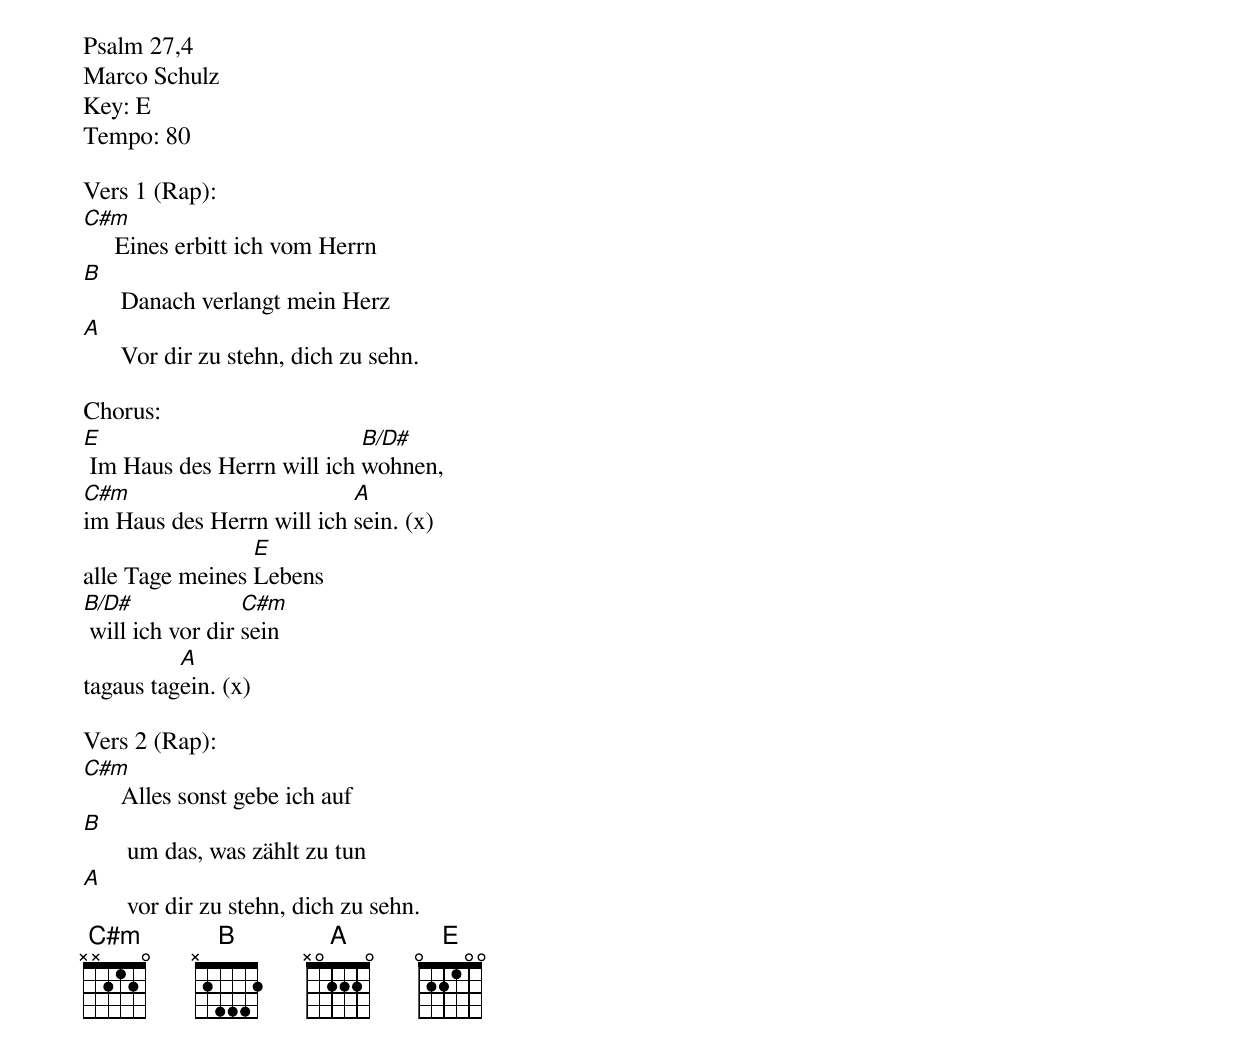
Psalm 27,4
Marco Schulz
Key: E
Tempo: 80

Vers 1 (Rap):
[C#m]     Eines erbitt ich vom Herrn
[B]      Danach verlangt mein Herz
[A]      Vor dir zu stehn, dich zu sehn.

Chorus:
[E] Im Haus des Herrn will ich [B/D#]wohnen,
[C#m]im Haus des Herrn will ich [A]sein. (x)
alle Tage meines [E]Lebens
[B/D#] will ich vor dir [C#m]sein
tagaus tag[A]ein. (x)

Vers 2 (Rap):
[C#m]      Alles sonst gebe ich auf
[B]       um das, was zählt zu tun
[A]       vor dir zu stehn, dich zu sehn.
